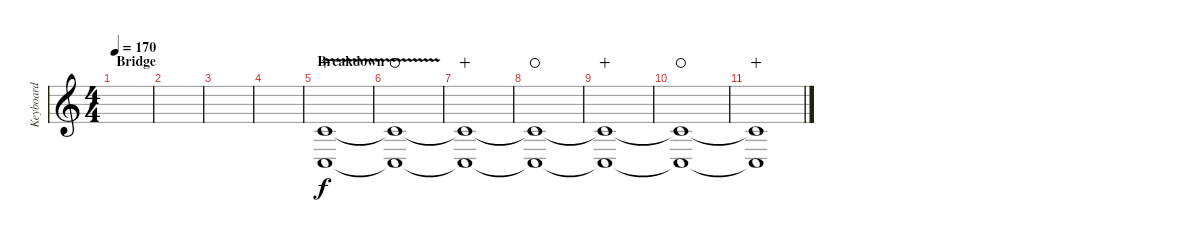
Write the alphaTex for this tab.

\track ("Keyboard" "Keyboard") {instrument synthstrings1}
\staff {score}
\tuning (D4 A3 F3 C3 G2 C2) {hide}
\ts (4 4)
\section ("" "Bridge")
\tempo 170
\clef g2
\ks c
|
|
|
|
\section ("" "Breakdown")
(7.3{v} 0.4{v}).1{volume 5 wahc} |
(7.3{t} 0.4{t}).1{waho} |
(7.3{t} 0.4{t}).1{wahc} |
(7.3{t} 0.4{t}).1{waho} |
(7.3{t} 0.4{t}).1{wahc} |
(7.3{t} 0.4{t}).1{waho} |
(7.3{t} 0.4{t}).1{wahc}
